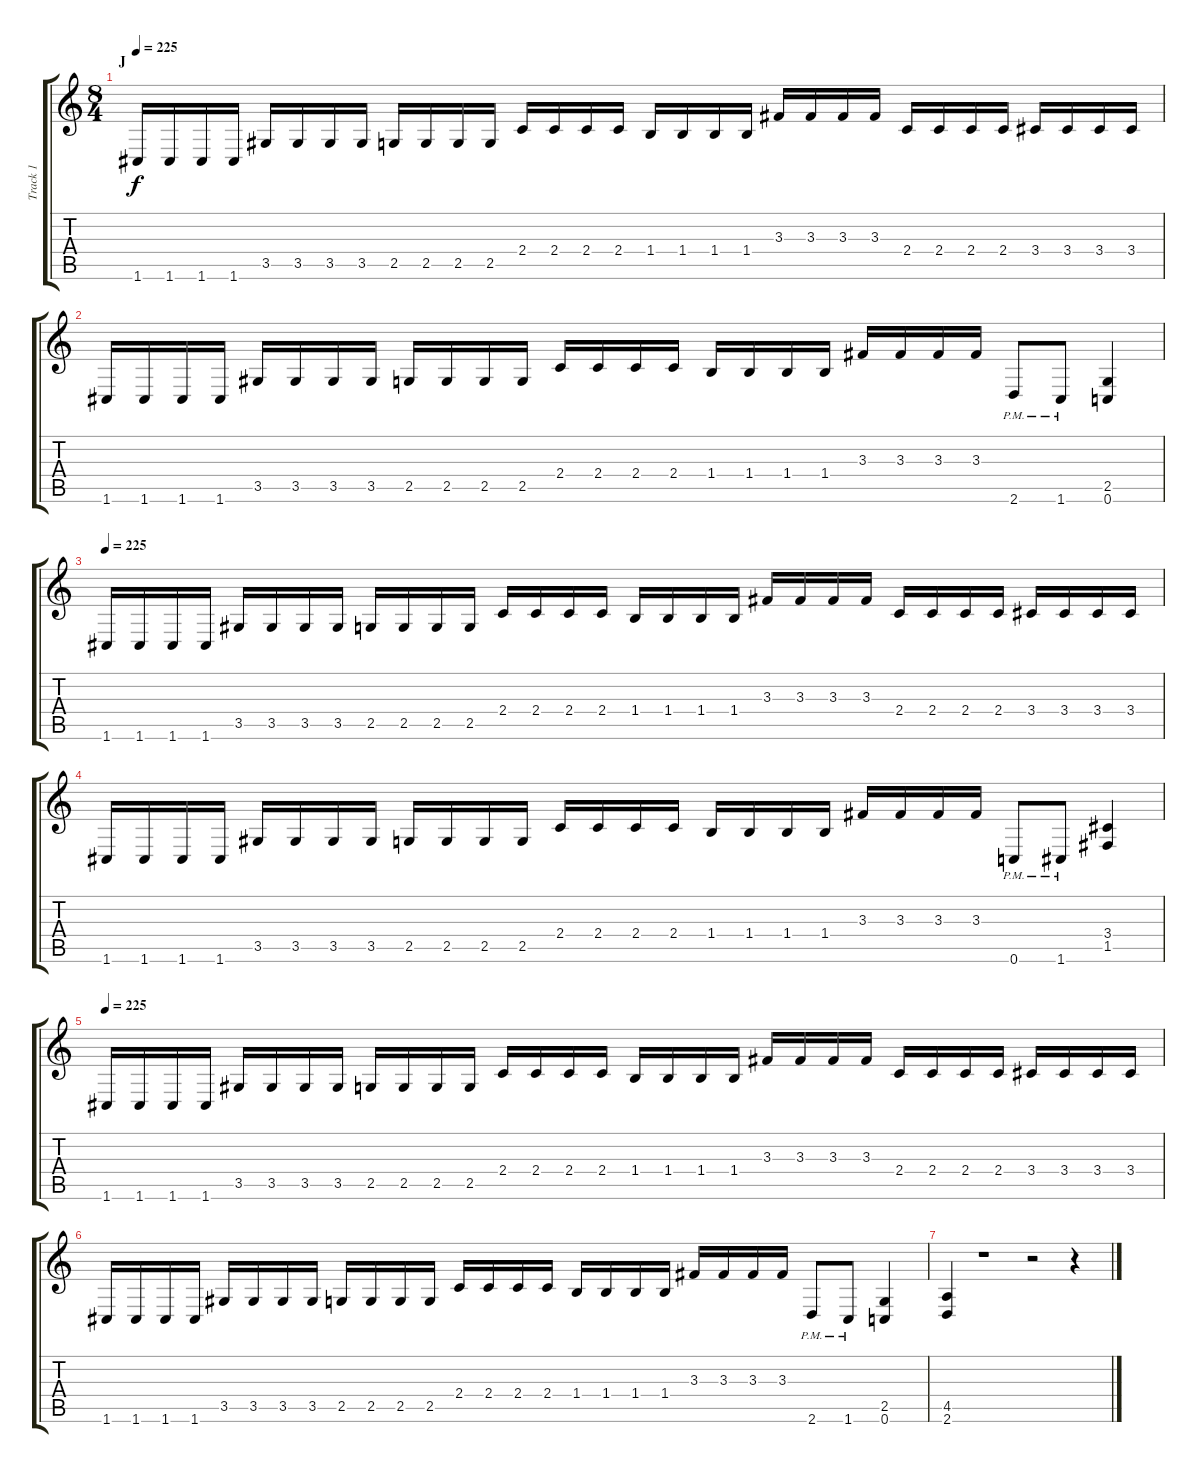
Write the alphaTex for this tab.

\track ("Track 1" "Track 1") {instrument distortionguitar}
\staff {score tabs}
\tuning (C4 G3 Eb3 Bb2 F2 C2) {hide}
\ts (8 4)
\section ("" "J")
\tempo 225
\clef g2
\ks c
1.6.16{dy f} 1.6.16 1.6.16 1.6.16 3.5.16 3.5.16 3.5.16 3.5.16 2.5.16 2.5.16 2.5.16 2.5.16 2.4.16 2.4.16 2.4.16 2.4.16 1.4.16 1.4.16 1.4.16 1.4.16 3.3.16 3.3.16 3.3.16 3.3.16 2.4.16 2.4.16 2.4.16 2.4.16 3.4.16 3.4.16 3.4.16 3.4.16 |
1.6.16 1.6.16 1.6.16 1.6.16 3.5.16 3.5.16 3.5.16 3.5.16 2.5.16 2.5.16 2.5.16 2.5.16 2.4.16 2.4.16 2.4.16 2.4.16 1.4.16 1.4.16 1.4.16 1.4.16 3.3.16 3.3.16 3.3.16 3.3.16 2.6{pm}.8 1.6{pm}.8 (2.5 0.6).4 |
\tempo 225
1.6.16 1.6.16 1.6.16 1.6.16 3.5.16 3.5.16 3.5.16 3.5.16 2.5.16 2.5.16 2.5.16 2.5.16 2.4.16 2.4.16 2.4.16 2.4.16 1.4.16 1.4.16 1.4.16 1.4.16 3.3.16 3.3.16 3.3.16 3.3.16 2.4.16 2.4.16 2.4.16 2.4.16 3.4.16 3.4.16 3.4.16 3.4.16 |
1.6.16 1.6.16 1.6.16 1.6.16 3.5.16 3.5.16 3.5.16 3.5.16 2.5.16 2.5.16 2.5.16 2.5.16 2.4.16 2.4.16 2.4.16 2.4.16 1.4.16 1.4.16 1.4.16 1.4.16 3.3.16 3.3.16 3.3.16 3.3.16 0.6{pm}.8 1.6{pm}.8 (3.4 1.5).4 |
\tempo 225
1.6.16 1.6.16 1.6.16 1.6.16 3.5.16 3.5.16 3.5.16 3.5.16 2.5.16 2.5.16 2.5.16 2.5.16 2.4.16 2.4.16 2.4.16 2.4.16 1.4.16 1.4.16 1.4.16 1.4.16 3.3.16 3.3.16 3.3.16 3.3.16 2.4.16 2.4.16 2.4.16 2.4.16 3.4.16 3.4.16 3.4.16 3.4.16 |
1.6.16 1.6.16 1.6.16 1.6.16 3.5.16 3.5.16 3.5.16 3.5.16 2.5.16 2.5.16 2.5.16 2.5.16 2.4.16 2.4.16 2.4.16 2.4.16 1.4.16 1.4.16 1.4.16 1.4.16 3.3.16 3.3.16 3.3.16 3.3.16 2.6{pm}.8 1.6{pm}.8 (2.5 0.6).4 |
(4.5 2.6).4 r.1 r.2 r.4
